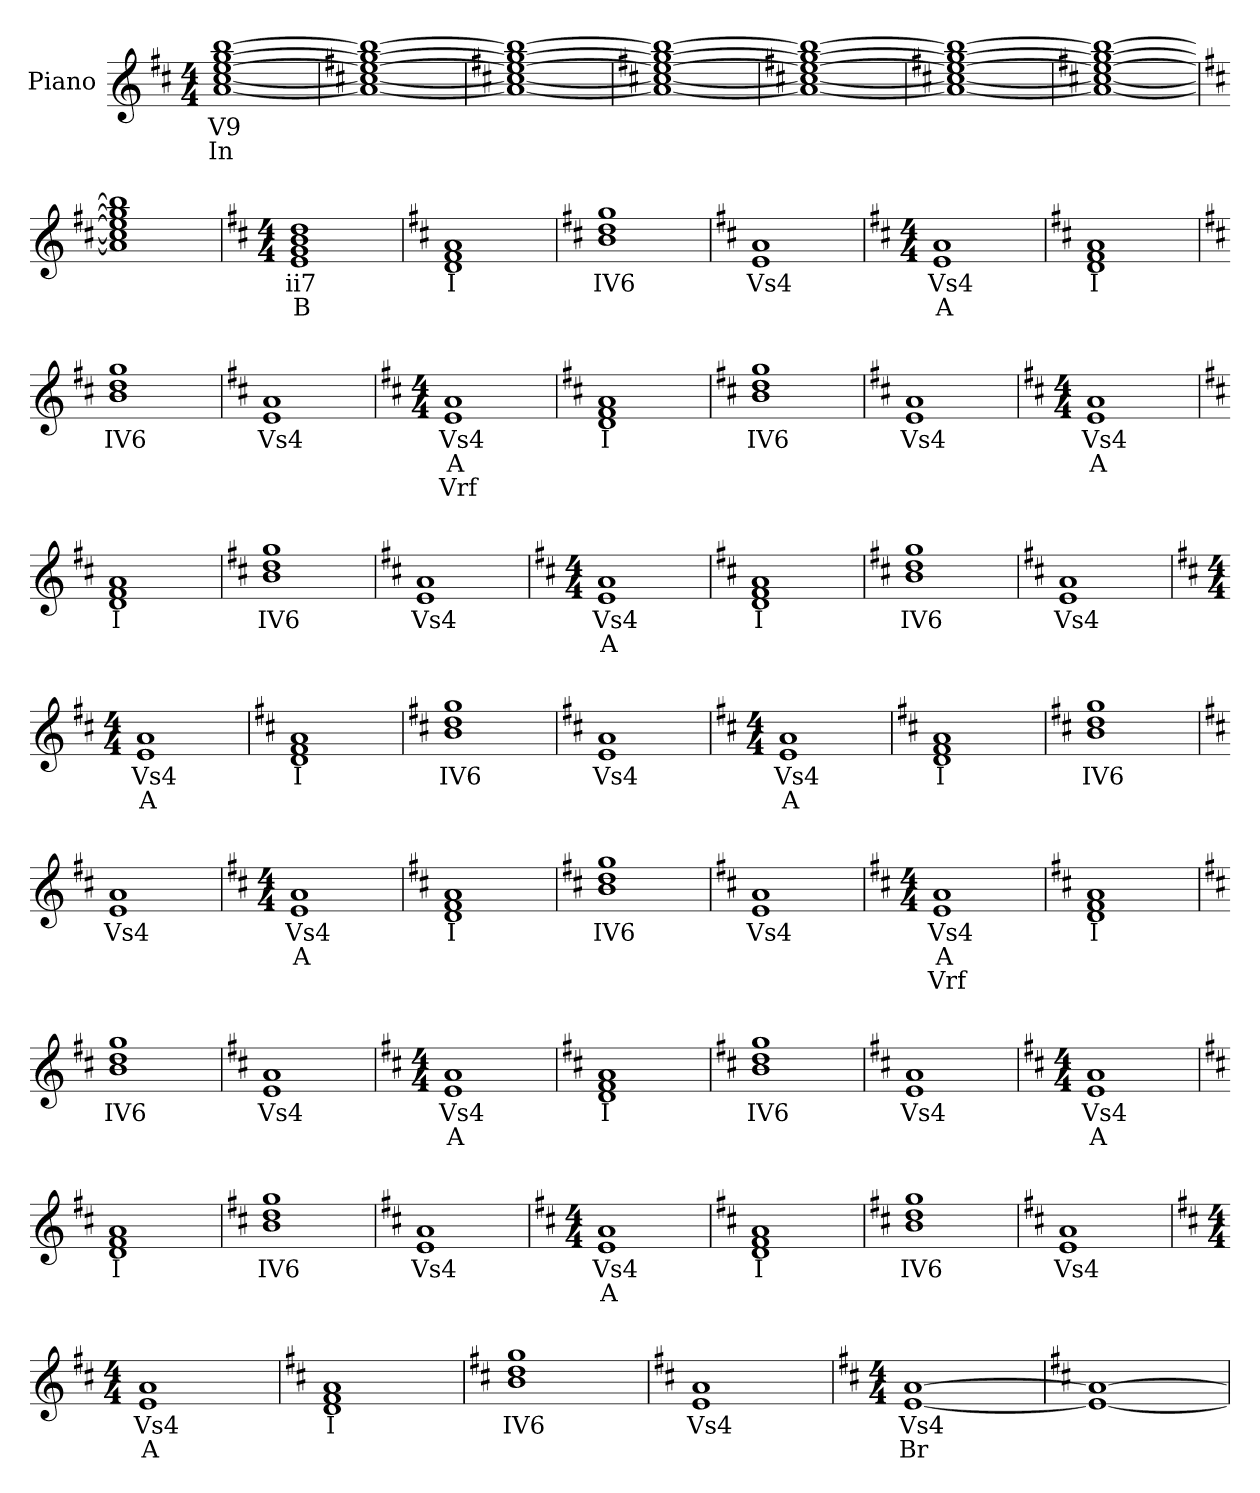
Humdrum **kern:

**kern	**text	**text	**text
*part1	*part1	*part1	*part1
*staff1	*staff1	*staff1	*staff1
*I"Piano	*	*	*
*I'Pno	*	*	*
*k[f#c#]	*	*	*
*D:	*	*	*
*M4/4	*	*	*
=	=	=	=
[1a [1cc# [1ee [1gg [1bb	V9	In	.
=	=	=	=
*k[f#c#]	*	*	*
*D:	*	*	*
1a_ 1cc#_ 1ee_ 1gg_ 1bb_	.	.	.
=	=	=	=
*k[f#c#]	*	*	*
*D:	*	*	*
1a_ 1cc#_ 1ee_ 1gg_ 1bb_	.	.	.
=	=	=	=
*k[f#c#]	*	*	*
*D:	*	*	*
1a_ 1cc#_ 1ee_ 1gg_ 1bb_	.	.	.
=	=	=	=
*k[f#c#]	*	*	*
*D:	*	*	*
1a_ 1cc#_ 1ee_ 1gg_ 1bb_	.	.	.
=	=	=	=
*k[f#c#]	*	*	*
*D:	*	*	*
1a_ 1cc#_ 1ee_ 1gg_ 1bb_	.	.	.
=	=	=	=
*k[f#c#]	*	*	*
*D:	*	*	*
1a_ 1cc#_ 1ee_ 1gg_ 1bb_	.	.	.
=	=	=	=
*k[f#c#]	*	*	*
*D:	*	*	*
1a] 1cc#] 1ee] 1gg] 1bb]	.	.	.
=	=	=	=
*k[f#c#]	*	*	*
*D:	*	*	*
*M4/4	*	*	*
1e 1g 1b 1dd	ii7	B	.
=	=	=	=
*k[f#c#]	*	*	*
*D:	*	*	*
1d 1f# 1a	I	.	.
=	=	=	=
*k[f#c#]	*	*	*
*D:	*	*	*
1b 1dd 1gg	IV6	.	.
=	=	=	=
*k[f#c#]	*	*	*
*D:	*	*	*
1e 1a	Vs4	.	.
=	=	=	=
*k[f#c#]	*	*	*
*D:	*	*	*
*M4/4	*	*	*
1e 1a	Vs4	A	.
=	=	=	=
*k[f#c#]	*	*	*
*D:	*	*	*
1d 1f# 1a	I	.	.
=	=	=	=
*k[f#c#]	*	*	*
*D:	*	*	*
1b 1dd 1gg	IV6	.	.
=	=	=	=
*k[f#c#]	*	*	*
*D:	*	*	*
1e 1a	Vs4	.	.
=	=	=	=
*k[f#c#]	*	*	*
*D:	*	*	*
*M4/4	*	*	*
1e 1a	Vs4	A	Vrf
=	=	=	=
*k[f#c#]	*	*	*
*D:	*	*	*
1d 1f# 1a	I	.	.
=	=	=	=
*k[f#c#]	*	*	*
*D:	*	*	*
1b 1dd 1gg	IV6	.	.
=	=	=	=
*k[f#c#]	*	*	*
*D:	*	*	*
1e 1a	Vs4	.	.
=	=	=	=
*k[f#c#]	*	*	*
*D:	*	*	*
*M4/4	*	*	*
1e 1a	Vs4	A	.
=	=	=	=
*k[f#c#]	*	*	*
*D:	*	*	*
1d 1f# 1a	I	.	.
=	=	=	=
*k[f#c#]	*	*	*
*D:	*	*	*
1b 1dd 1gg	IV6	.	.
=	=	=	=
*k[f#c#]	*	*	*
*D:	*	*	*
1e 1a	Vs4	.	.
=	=	=	=
*k[f#c#]	*	*	*
*D:	*	*	*
*M4/4	*	*	*
1e 1a	Vs4	A	.
=	=	=	=
*k[f#c#]	*	*	*
*D:	*	*	*
1d 1f# 1a	I	.	.
=	=	=	=
*k[f#c#]	*	*	*
*D:	*	*	*
1b 1dd 1gg	IV6	.	.
=	=	=	=
*k[f#c#]	*	*	*
*D:	*	*	*
1e 1a	Vs4	.	.
=	=	=	=
*k[f#c#]	*	*	*
*D:	*	*	*
*M4/4	*	*	*
1e 1a	Vs4	A	.
=	=	=	=
*k[f#c#]	*	*	*
*D:	*	*	*
1d 1f# 1a	I	.	.
=	=	=	=
*k[f#c#]	*	*	*
*D:	*	*	*
1b 1dd 1gg	IV6	.	.
=	=	=	=
*k[f#c#]	*	*	*
*D:	*	*	*
1e 1a	Vs4	.	.
=	=	=	=
*k[f#c#]	*	*	*
*D:	*	*	*
*M4/4	*	*	*
1e 1a	Vs4	A	.
=	=	=	=
*k[f#c#]	*	*	*
*D:	*	*	*
1d 1f# 1a	I	.	.
=	=	=	=
*k[f#c#]	*	*	*
*D:	*	*	*
1b 1dd 1gg	IV6	.	.
=	=	=	=
*k[f#c#]	*	*	*
*D:	*	*	*
1e 1a	Vs4	.	.
=	=	=	=
*k[f#c#]	*	*	*
*D:	*	*	*
*M4/4	*	*	*
1e 1a	Vs4	A	.
=	=	=	=
*k[f#c#]	*	*	*
*D:	*	*	*
1d 1f# 1a	I	.	.
=	=	=	=
*k[f#c#]	*	*	*
*D:	*	*	*
1b 1dd 1gg	IV6	.	.
=	=	=	=
*k[f#c#]	*	*	*
*D:	*	*	*
1e 1a	Vs4	.	.
=	=	=	=
*k[f#c#]	*	*	*
*D:	*	*	*
*M4/4	*	*	*
1e 1a	Vs4	A	Vrf
=	=	=	=
*k[f#c#]	*	*	*
*D:	*	*	*
1d 1f# 1a	I	.	.
=	=	=	=
*k[f#c#]	*	*	*
*D:	*	*	*
1b 1dd 1gg	IV6	.	.
=	=	=	=
*k[f#c#]	*	*	*
*D:	*	*	*
1e 1a	Vs4	.	.
=	=	=	=
*k[f#c#]	*	*	*
*D:	*	*	*
*M4/4	*	*	*
1e 1a	Vs4	A	.
=	=	=	=
*k[f#c#]	*	*	*
*D:	*	*	*
1d 1f# 1a	I	.	.
=	=	=	=
*k[f#c#]	*	*	*
*D:	*	*	*
1b 1dd 1gg	IV6	.	.
=	=	=	=
*k[f#c#]	*	*	*
*D:	*	*	*
1e 1a	Vs4	.	.
=	=	=	=
*k[f#c#]	*	*	*
*D:	*	*	*
*M4/4	*	*	*
1e 1a	Vs4	A	.
=	=	=	=
*k[f#c#]	*	*	*
*D:	*	*	*
1d 1f# 1a	I	.	.
=	=	=	=
*k[f#c#]	*	*	*
*D:	*	*	*
1b 1dd 1gg	IV6	.	.
=	=	=	=
*k[f#c#]	*	*	*
*D:	*	*	*
1e 1a	Vs4	.	.
=	=	=	=
*k[f#c#]	*	*	*
*D:	*	*	*
*M4/4	*	*	*
1e 1a	Vs4	A	.
=	=	=	=
*k[f#c#]	*	*	*
*D:	*	*	*
1d 1f# 1a	I	.	.
=	=	=	=
*k[f#c#]	*	*	*
*D:	*	*	*
1b 1dd 1gg	IV6	.	.
=	=	=	=
*k[f#c#]	*	*	*
*D:	*	*	*
1e 1a	Vs4	.	.
=	=	=	=
*k[f#c#]	*	*	*
*D:	*	*	*
*M4/4	*	*	*
1e 1a	Vs4	A	.
=	=	=	=
*k[f#c#]	*	*	*
*D:	*	*	*
1d 1f# 1a	I	.	.
=	=	=	=
*k[f#c#]	*	*	*
*D:	*	*	*
1b 1dd 1gg	IV6	.	.
=	=	=	=
*k[f#c#]	*	*	*
*D:	*	*	*
1e 1a	Vs4	.	.
=	=	=	=
*k[f#c#]	*	*	*
*D:	*	*	*
*M4/4	*	*	*
[1e [1a	Vs4	Br	.
=	=	=	=
*k[f#c#]	*	*	*
*D:	*	*	*
1e_ 1a_	.	.	.
=	=	=	=
*-	*-	*-	*-
